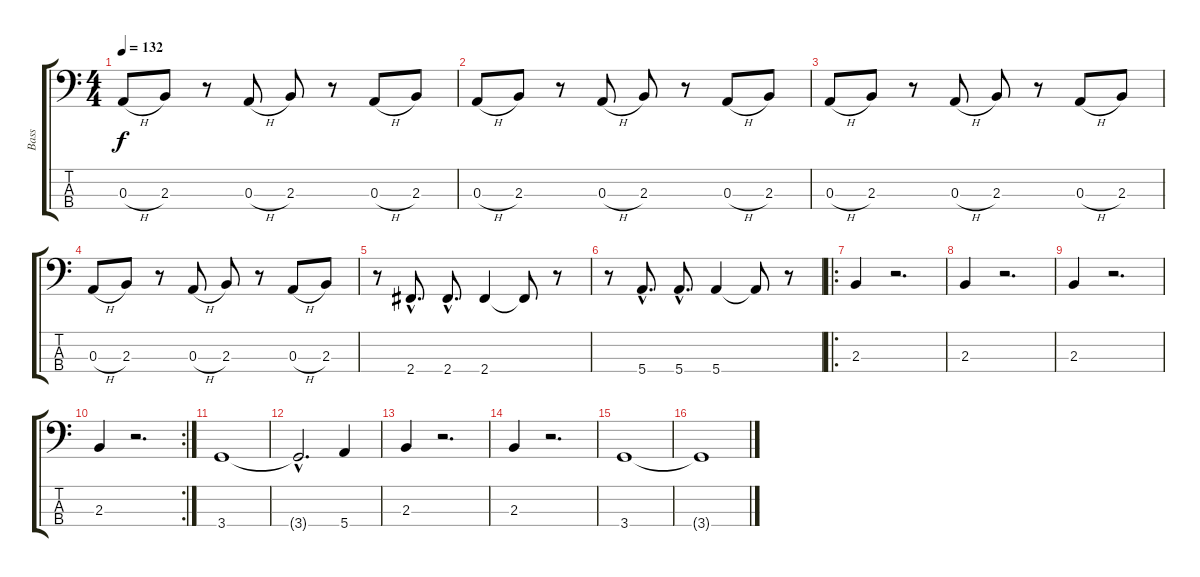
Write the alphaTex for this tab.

\track ("Bass" "Bass") {instrument electricbassfinger}
\staff {score tabs}
\tuning (G2 D2 A1 E1) {hide}
\ts (4 4)
\tempo 132
\clef f4
\ks c
0.3{h}.8{dy f instrument electricbassfinger} 2.3.8 r.8 0.3{h}.8 2.3.8 r.8 0.3{h}.8 2.3.8 |
0.3{h}.8 2.3.8 r.8 0.3{h}.8 2.3.8 r.8 0.3{h}.8 2.3.8 |
0.3{h}.8 2.3.8 r.8 0.3{h}.8 2.3.8 r.8 0.3{h}.8 2.3.8 |
0.3{h}.8 2.3.8 r.8 0.3{h}.8 2.3.8 r.8 0.3{h}.8 2.3.8 |
r.8 2.4{hac}.8{d} 2.4{hac}.8{d} 2.4.4 2.4{t}.8 r.8 |
r.8 5.4{hac}.8{d} 5.4{hac}.8{d} 5.4.4 5.4{t}.8 r.8 |
\ro
2.3.4 r.2{d} |
2.3.4 r.2{d} |
2.3.4 r.2{d} |
\rc 2
2.3.4 r.2{d} |
3.4.1 |
3.4{hac t}.2{d} 5.4.4 |
2.3.4 r.2{d} |
2.3.4 r.2{d} |
3.4.1 |
3.4{t}.1
